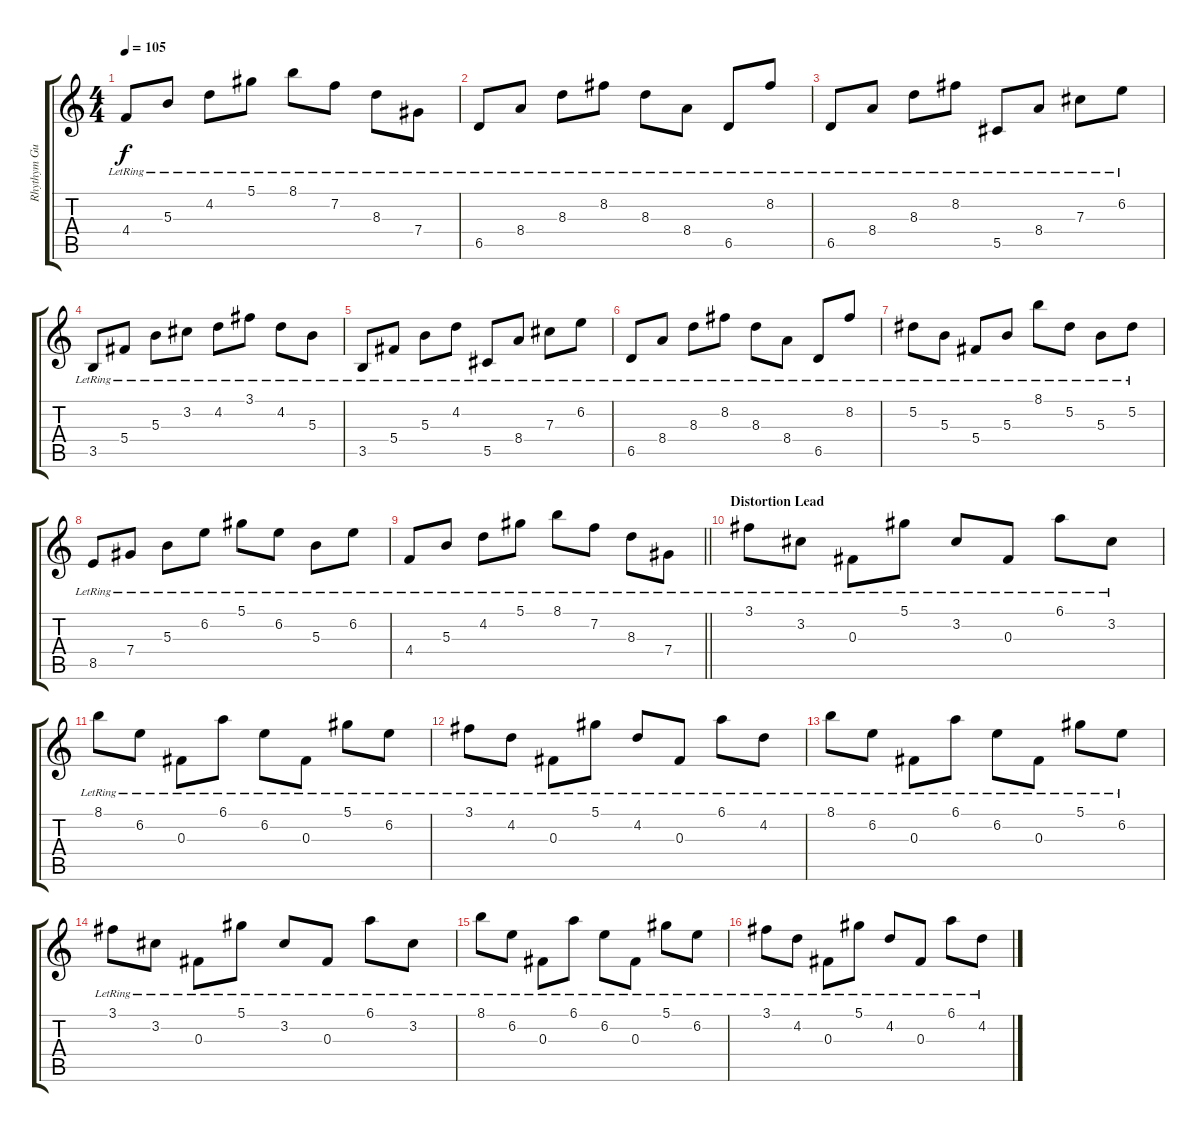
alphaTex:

\track ("Rhythym Guitar" "Rhythym Gu") {instrument acousticguitarsteel}
\staff {score tabs}
\tuning (Eb4 Bb3 Gb3 Db3 Ab2 Eb2) {hide}
\ts (4 4)
\tempo 105
\clef g2
\ks c
4.4{lr}.8{dy f} 5.3{lr}.8 4.2{lr}.8 5.1{lr}.8 8.1{lr}.8 7.2{lr}.8 8.3{lr}.8 7.4{lr}.8 |
6.5{lr}.8 8.4{lr}.8 8.3{lr}.8 8.2{lr}.8 8.3{lr}.8 8.4{lr}.8 6.5{lr}.8 8.2{lr}.8 |
6.5{lr}.8 8.4{lr}.8 8.3{lr}.8 8.2{lr}.8 5.5{lr}.8 8.4{lr}.8 7.3{lr}.8 6.2{lr}.8 |
3.5{lr}.8 5.4{lr}.8 5.3{lr}.8 3.2{lr}.8 4.2{lr}.8 3.1{lr}.8 4.2{lr}.8 5.3{lr}.8 |
3.5{lr}.8 5.4{lr}.8 5.3{lr}.8 4.2{lr}.8 5.5{lr}.8 8.4{lr}.8 7.3{lr}.8 6.2{lr}.8 |
6.5{lr}.8 8.4{lr}.8 8.3{lr}.8 8.2{lr}.8 8.3{lr}.8 8.4{lr}.8 6.5{lr}.8 8.2{lr}.8 |
5.2{lr}.8 5.3{lr}.8 5.4{lr}.8 5.3{lr}.8 8.1{lr}.8 5.2{lr}.8 5.3{lr}.8 5.2{lr}.8 |
8.5{lr}.8 7.4{lr}.8 5.3{lr}.8 6.2{lr}.8 5.1{lr}.8 6.2{lr}.8 5.3{lr}.8 6.2{lr}.8 |
\barLineRight lightlight
4.4{lr}.8 5.3{lr}.8 4.2{lr}.8 5.1{lr}.8 8.1{lr}.8 7.2{lr}.8 8.3{lr}.8 7.4{lr}.8 |
\section ("" "Distortion Lead")
3.1{lr}.8 3.2{lr}.8 0.3{lr}.8 5.1{lr}.8 3.2{lr}.8 0.3{lr}.8 6.1{lr}.8 3.2{lr}.8 |
8.1{lr}.8 6.2{lr}.8 0.3{lr}.8 6.1{lr}.8 6.2{lr}.8 0.3{lr}.8 5.1{lr}.8 6.2{lr}.8 |
3.1{lr}.8 4.2{lr}.8 0.3{lr}.8 5.1{lr}.8 4.2{lr}.8 0.3{lr}.8 6.1{lr}.8 4.2{lr}.8 |
8.1{lr}.8 6.2{lr}.8 0.3{lr}.8 6.1{lr}.8 6.2{lr}.8 0.3{lr}.8 5.1{lr}.8 6.2{lr}.8 |
3.1{lr}.8 3.2{lr}.8 0.3{lr}.8 5.1{lr}.8 3.2{lr}.8 0.3{lr}.8 6.1{lr}.8 3.2{lr}.8 |
8.1{lr}.8 6.2{lr}.8 0.3{lr}.8 6.1{lr}.8 6.2{lr}.8 0.3{lr}.8 5.1{lr}.8 6.2{lr}.8 |
3.1{lr}.8 4.2{lr}.8 0.3{lr}.8 5.1{lr}.8 4.2{lr}.8 0.3{lr}.8 6.1{lr}.8 4.2{lr}.8
